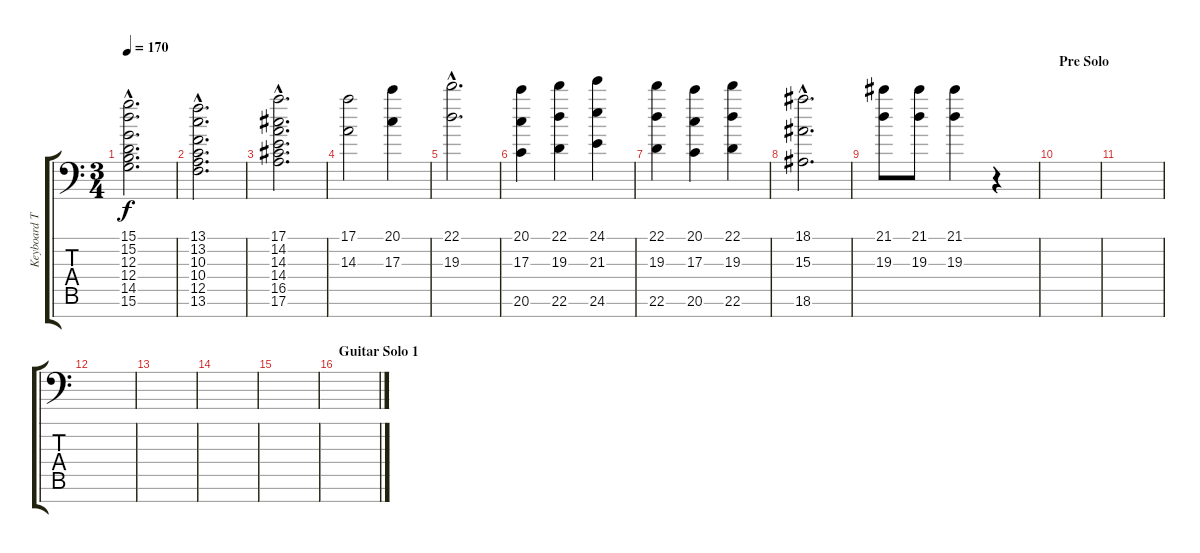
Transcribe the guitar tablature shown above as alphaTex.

\track ("Keyboard Three" "Keyboard T") {instrument stringensemble1}
\staff {score tabs}
\tuning (E4 B3 G3 D3 A2 E2 C-1) {hide}
\ts (3 4)
\tempo 170
\clef f4
\ks c
(15.1{hac} 15.2{hac} 12.3{hac} 12.4{hac} 14.5{hac} 15.6{hac}).2{d dy f} |
(13.1{hac} 13.2{hac} 10.3{hac} 10.4{hac} 12.5{hac} 13.6{hac}).2{d} |
(17.1{hac} 14.2{hac} 14.3{hac} 14.4{hac} 16.5{hac} 17.6{hac}).2{d} |
(17.1 14.3).2 (20.1 17.3).4 |
(22.1{hac} 19.3{hac}).2{d} |
(20.1 17.3 20.6).4 (22.1 19.3 22.6).4 (24.1 21.3 24.6).4 |
(22.1 19.3 22.6).4 (20.1 17.3 20.6).4 (22.1 19.3 22.6).4 |
(18.1{hac} 15.3{hac} 18.6{hac}).2{d} |
(21.1 19.3).8 (21.1 19.3).8 (21.1 19.3).4 r.4 |
\section ("" "Pre Solo")
|
|
|
|
|
|
\section ("" "Guitar Solo 1")
